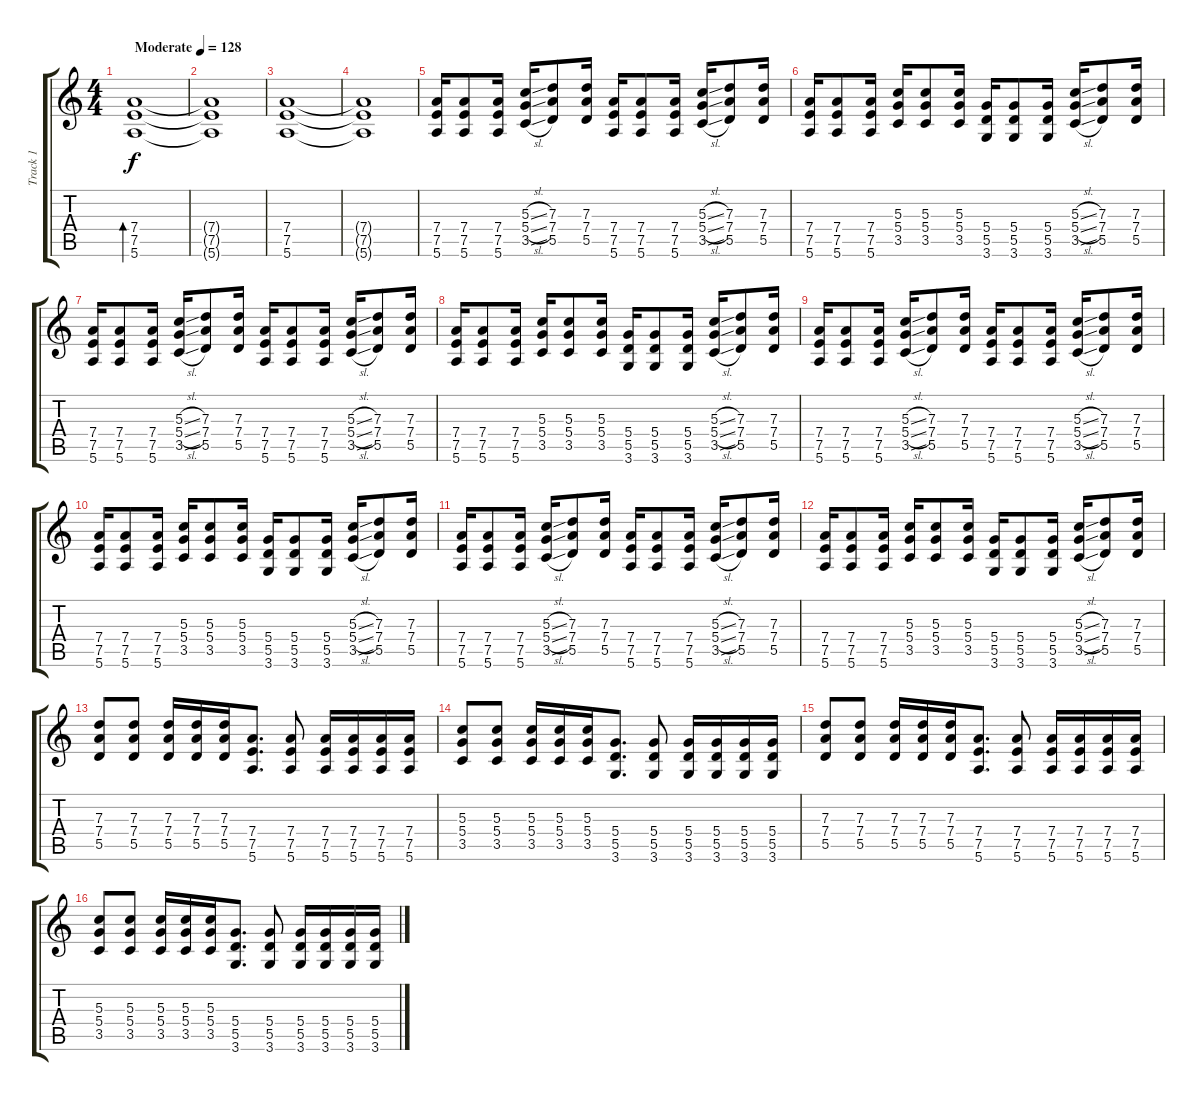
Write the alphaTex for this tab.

\track ("Track 1" "Track 1") {instrument overdrivenguitar}
\staff {score tabs}
\tuning (E4 B3 G3 D3 A2 E2) {hide}
\ts (4 4)
\tempo (128 "Moderate")
\clef g2
\ks c
(7.4 7.5 5.6).1{bd 240 dy f instrument overdrivenguitar} |
(7.4{t} 7.5{t} 5.6{t}).1 |
(7.4 7.5 5.6).1 |
(7.4{t} 7.5{t} 5.6{t}).1 |
(7.4 7.5 5.6).16 (7.4 7.5 5.6).8 (7.4 7.5 5.6).16 (5.3{sl} 5.4{sl} 3.5{sl}).16 (7.3 7.4 5.5).8 (7.3 7.4 5.5).16 (7.4 7.5 5.6).16 (7.4 7.5 5.6).8 (7.4 7.5 5.6).16 (5.3{sl} 5.4{sl} 3.5{sl}).16 (7.3 7.4 5.5).8 (7.3 7.4 5.5).16 |
(7.4 7.5 5.6).16 (7.4 7.5 5.6).8 (7.4 7.5 5.6).16 (5.3 5.4 3.5).16 (5.3 5.4 3.5).8 (5.3 5.4 3.5).16 (5.4 5.5 3.6).16 (5.4 5.5 3.6).8 (5.4 5.5 3.6).16 (5.3{sl} 5.4{sl} 3.5{sl}).16 (7.3 7.4 5.5).8 (7.3 7.4 5.5).16 |
(7.4 7.5 5.6).16 (7.4 7.5 5.6).8 (7.4 7.5 5.6).16 (5.3{sl} 5.4{sl} 3.5{sl}).16 (7.3 7.4 5.5).8 (7.3 7.4 5.5).16 (7.4 7.5 5.6).16 (7.4 7.5 5.6).8 (7.4 7.5 5.6).16 (5.3{sl} 5.4{sl} 3.5{sl}).16 (7.3 7.4 5.5).8 (7.3 7.4 5.5).16 |
(7.4 7.5 5.6).16 (7.4 7.5 5.6).8 (7.4 7.5 5.6).16 (5.3 5.4 3.5).16 (5.3 5.4 3.5).8 (5.3 5.4 3.5).16 (5.4 5.5 3.6).16 (5.4 5.5 3.6).8 (5.4 5.5 3.6).16 (5.3{sl} 5.4{sl} 3.5{sl}).16 (7.3 7.4 5.5).8 (7.3 7.4 5.5).16 |
(7.4 7.5 5.6).16 (7.4 7.5 5.6).8 (7.4 7.5 5.6).16 (5.3{sl} 5.4{sl} 3.5{sl}).16 (7.3 7.4 5.5).8 (7.3 7.4 5.5).16 (7.4 7.5 5.6).16 (7.4 7.5 5.6).8 (7.4 7.5 5.6).16 (5.3{sl} 5.4{sl} 3.5{sl}).16 (7.3 7.4 5.5).8 (7.3 7.4 5.5).16 |
(7.4 7.5 5.6).16 (7.4 7.5 5.6).8 (7.4 7.5 5.6).16 (5.3 5.4 3.5).16 (5.3 5.4 3.5).8 (5.3 5.4 3.5).16 (5.4 5.5 3.6).16 (5.4 5.5 3.6).8 (5.4 5.5 3.6).16 (5.3{sl} 5.4{sl} 3.5{sl}).16 (7.3 7.4 5.5).8 (7.3 7.4 5.5).16 |
(7.4 7.5 5.6).16 (7.4 7.5 5.6).8 (7.4 7.5 5.6).16 (5.3{sl} 5.4{sl} 3.5{sl}).16 (7.3 7.4 5.5).8 (7.3 7.4 5.5).16 (7.4 7.5 5.6).16 (7.4 7.5 5.6).8 (7.4 7.5 5.6).16 (5.3{sl} 5.4{sl} 3.5{sl}).16 (7.3 7.4 5.5).8 (7.3 7.4 5.5).16 |
(7.4 7.5 5.6).16 (7.4 7.5 5.6).8 (7.4 7.5 5.6).16 (5.3 5.4 3.5).16 (5.3 5.4 3.5).8 (5.3 5.4 3.5).16 (5.4 5.5 3.6).16 (5.4 5.5 3.6).8 (5.4 5.5 3.6).16 (5.3{sl} 5.4{sl} 3.5{sl}).16 (7.3 7.4 5.5).8 (7.3 7.4 5.5).16 |
(7.3 7.4 5.5).8 (7.3 7.4 5.5).8 (7.3 7.4 5.5).16 (7.3 7.4 5.5).16 (7.3 7.4 5.5).16 (7.4 7.5 5.6).8{d} (7.4 7.5 5.6).8 (7.4 7.5 5.6).16 (7.4 7.5 5.6).16 (7.4 7.5 5.6).16 (7.4 7.5 5.6).16 |
(5.3 5.4 3.5).8 (5.3 5.4 3.5).8 (5.3 5.4 3.5).16 (5.3 5.4 3.5).16 (5.3 5.4 3.5).16 (5.4 5.5 3.6).8{d} (5.4 5.5 3.6).8 (5.4 5.5 3.6).16 (5.4 5.5 3.6).16 (5.4 5.5 3.6).16 (5.4 5.5 3.6).16 |
(7.3 7.4 5.5).8 (7.3 7.4 5.5).8 (7.3 7.4 5.5).16 (7.3 7.4 5.5).16 (7.3 7.4 5.5).16 (7.4 7.5 5.6).8{d} (7.4 7.5 5.6).8 (7.4 7.5 5.6).16 (7.4 7.5 5.6).16 (7.4 7.5 5.6).16 (7.4 7.5 5.6).16 |
(5.3 5.4 3.5).8 (5.3 5.4 3.5).8 (5.3 5.4 3.5).16 (5.3 5.4 3.5).16 (5.3 5.4 3.5).16 (5.4 5.5 3.6).8{d} (5.4 5.5 3.6).8 (5.4 5.5 3.6).16 (5.4 5.5 3.6).16 (5.4 5.5 3.6).16 (5.4 5.5 3.6).16
